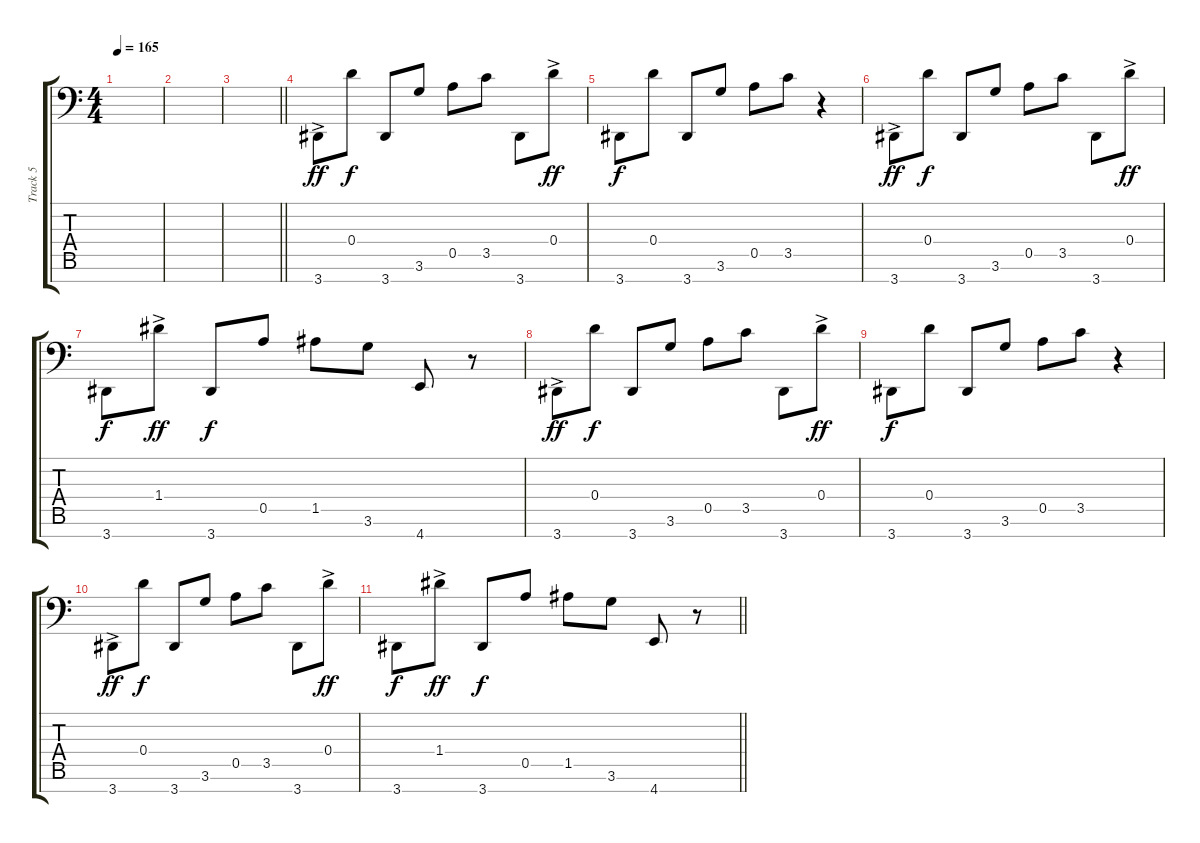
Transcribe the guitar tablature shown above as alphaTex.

\track ("Track 5" "Track 5") {instrument overdrivenguitar}
\staff {score tabs}
\tuning (E4 B3 G3 D3 A2 E2 C-1) {hide}
\ts (4 4)
\tempo 165
\clef f4
\ks c
|
|
\barLineRight lightlight
|
3.7{ac}.8{dy ff} 0.4.8{dy f} 3.7.8 3.6.8 0.5.8 3.5.8 3.7.8 0.4{ac}.8{dy ff} |
3.7.8{dy f} 0.4.8 3.7.8 3.6.8 0.5.8 3.5.8 r.4 |
3.7{ac}.8{dy ff} 0.4.8{dy f} 3.7.8 3.6.8 0.5.8 3.5.8 3.7.8 0.4{ac}.8{dy ff} |
3.7.8{dy f} 1.4{ac}.8{dy ff} 3.7.8{dy f} 0.5.8 1.5.8 3.6.8 4.7.8 r.8 |
3.7{ac}.8{dy ff} 0.4.8{dy f} 3.7.8 3.6.8 0.5.8 3.5.8 3.7.8 0.4{ac}.8{dy ff} |
3.7.8{dy f} 0.4.8 3.7.8 3.6.8 0.5.8 3.5.8 r.4 |
3.7{ac}.8{dy ff} 0.4.8{dy f} 3.7.8 3.6.8 0.5.8 3.5.8 3.7.8 0.4{ac}.8{dy ff} |
\barLineRight lightlight
3.7.8{dy f} 1.4{ac}.8{dy ff} 3.7.8{dy f} 0.5.8 1.5.8 3.6.8 4.7.8 r.8
